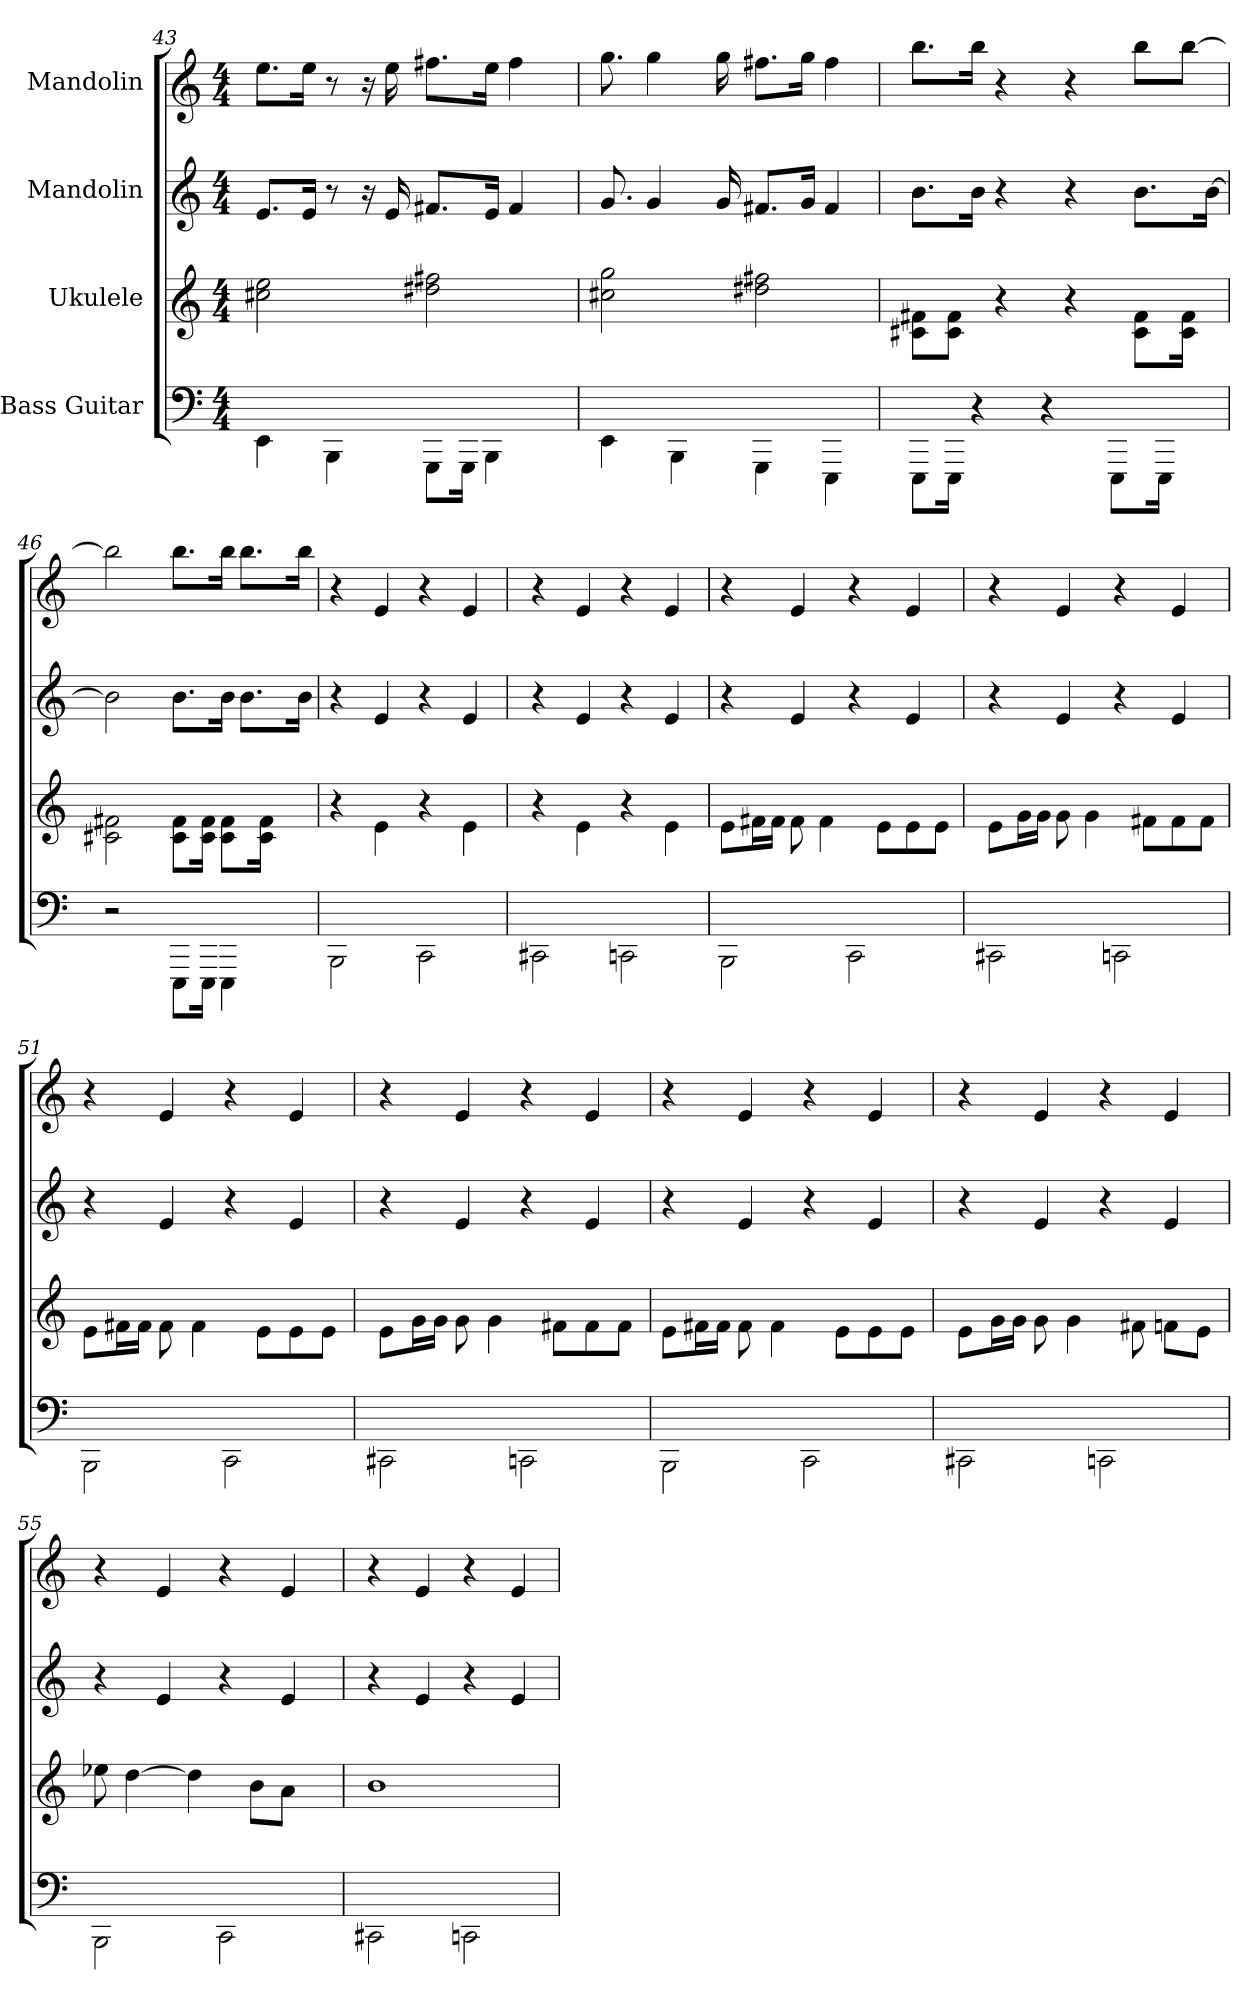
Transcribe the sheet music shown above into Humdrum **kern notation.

**kern	**kern	**kern	**kern
*part4	*part3	*part2	*part1
*staff4	*staff3	*staff2	*staff1
*I"Bass Guitar	*I"Ukulele	*I"Mandolin	*I"Mandolin
!!LO:LB:g=z
*	*	*clefG2	*clefG2
*k[]	*k[]	*k[]	*k[]
*M4/4	*M4/4	*M4/4	*M4/4
=43	=43	=43	=43
4EEi\	2cc#j\ 2eej\	8.eZ/L	8.eeV\L
.	.	16eZ/Jk	16eeV\Jk
4BBBi\	.	8r	8r
.	.	16r	16r
.	.	16eZ/	16eeV\
8GGGi\L	2dd#j\ 2ff#j\	8.f#XZ/L	8.ff#XV\L
16GGGi\Jk	.	.	.
4BBBi\	.	16eZ/Jk	16eeV\Jk
.	.	4f#Z/	4ff#V\
16ryy	.	.	.
=44	=44	=44	=44
4EEi\	2cc#j\ 2ggj\	8.gZ/	8.ggV\
.	.	4gZ/	4ggV\
4BBBi\	.	.	.
.	.	16gZ/	16ggV\
4GGGi\	2dd#j\ 2ff#j\	8.f#XZ/L	8.ff#XV\L
.	.	16gZ/Jk	16ggV\Jk
4EEEi\	.	4f#Z/	4ff#V\
=45	=45	=45	=45
8EEEi\L	8c#j\ 8f#j\L	8.bZ\L	8.bbV\L
16EEEi\Jk	8c#j\ 8f#j\J	.	.
4r	.	16bZ\Jk	16bbV\Jk
.	4r	4r	4r
4r	.	.	.
.	4r	4r	4r
8EEEi\L	.	.	.
.	8c#j\ 8f#j\L	8.bZ\L	8bbV\L
16EEEi\Jk	.	.	.
8ryy	16c#j\ 16f#j\Jk	.	[8bbV\J
.	16ryy	[16bZ\Jk	.
=46	=46	=46	=46
2r	2c#j\ 2f#j\	2bZ\]	2bbV\]
8EEEi\L	8c#j\ 8f#j\L	8.bZ\L	8.bbV\L
16EEEi\Jk	16c#j\ 16f#j\Jk	.	.
4EEEi\	8c#j\ 8f#j\L	16bZ\Jk	16bbV\Jk
.	.	8.bZ\L	8.bbV\L
.	16c#j\ 16f#j\Jk	.	.
.	8ryy	.	.
16ryy	.	16bZ\Jk	16bbV\Jk
=47	=47	=47	=47
2BBBi\	4r	4r	4r
.	4ej\	4eZ/	4eV/
2CCi\	4r	4r	4r
.	4ej\	4eZ/	4eV/
!!LO:LB:g=z
=48	=48	=48	=48
2CC#i\	4r	4r	4r
.	4ej\	4eZ/	4eV/
2CCi\	4r	4r	4r
.	4ej\	4eZ/	4eV/
=49	=49	=49	=49
2BBBi\	8ej\L	4r	4r
.	16f#j\L	.	.
.	16f#j\JJ	.	.
.	8f#j\	4eZ/	4eV/
.	4f#j\	.	.
2CCi\	.	4r	4r
.	8ej\L	.	.
.	8ej\	4eZ/	4eV/
.	8ej\J	.	.
=50	=50	=50	=50
2CC#i\	8ej\L	4r	4r
.	16gj\L	.	.
.	16gj\JJ	.	.
.	8gj\	4eZ/	4eV/
.	4gj\	.	.
2CCi\	.	4r	4r
.	8f#j\L	.	.
.	8f#j\	4eZ/	4eV/
.	8f#j\J	.	.
!!LO:PB:g=z
=51	=51	=51	=51
2BBBi\	8ej\L	4r	4r
.	16f#j\L	.	.
.	16f#j\JJ	.	.
.	8f#j\	4eZ/	4eV/
.	4f#j\	.	.
2CCi\	.	4r	4r
.	8ej\L	.	.
.	8ej\	4eZ/	4eV/
.	8ej\J	.	.
=52	=52	=52	=52
2CC#i\	8ej\L	4r	4r
.	16gj\L	.	.
.	16gj\JJ	.	.
.	8gj\	4eZ/	4eV/
.	4gj\	.	.
2CCi\	.	4r	4r
.	8f#j\L	.	.
.	8f#j\	4eZ/	4eV/
.	8f#j\J	.	.
=53	=53	=53	=53
2BBBi\	8ej\L	4r	4r
.	16f#j\L	.	.
.	16f#j\JJ	.	.
.	8f#j\	4eZ/	4eV/
.	4f#j\	.	.
2CCi\	.	4r	4r
.	8ej\L	.	.
.	8ej\	4eZ/	4eV/
.	8ej\J	.	.
=54	=54	=54	=54
2CC#i\	8ej\L	4r	4r
.	16gj\L	.	.
.	16gj\JJ	.	.
.	8gj\	4eZ/	4eV/
.	4gj\	.	.
2CCi\	.	4r	4r
.	8f#j\	.	.
.	8fj\L	4eZ/	4eV/
.	8ej\J	.	.
=55	=55	=55	=55
2BBBi\	8ee-j\	4r	4r
.	[4ddj\	.	.
.	.	4eZ/	4eV/
.	4ddj\]	.	.
2CCi\	.	4r	4r
.	8bj\L	.	.
.	8aj\J	4eZ/	4eV/
.	8ryy	.	.
=56	=56	=56	=56
2CC#i\	1bj	4r	4r
.	.	4eZ/	4eV/
2CCi\	.	4r	4r
.	.	4eZ/	4eV/
=	=	=	=
*-	*-	*-	*-
